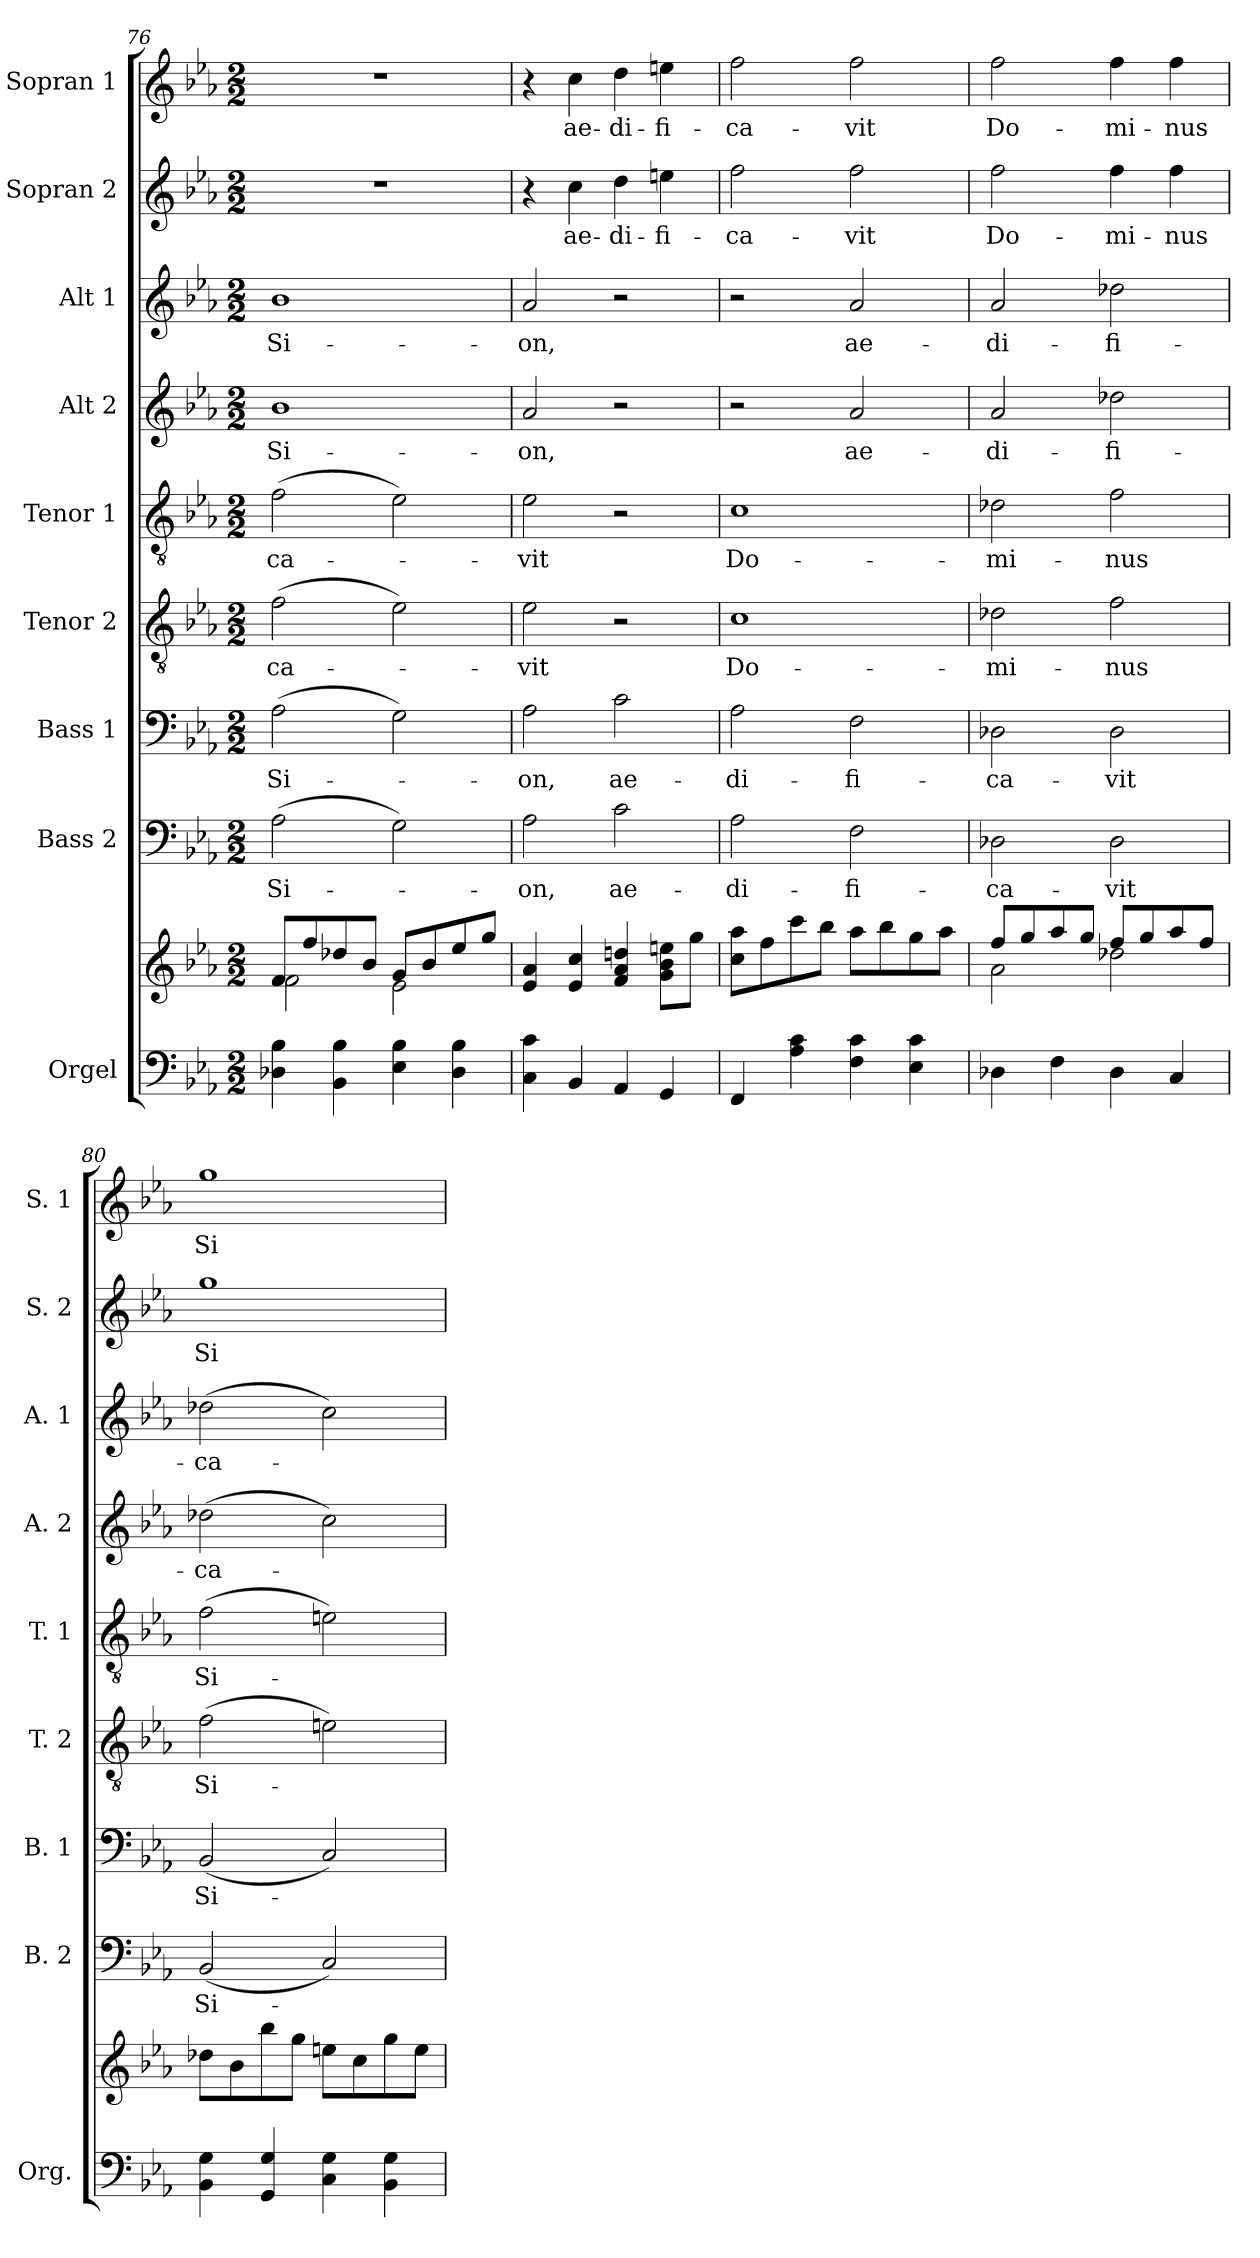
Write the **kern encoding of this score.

**kern	**kern	**kern	**text	**kern	**text	**kern	**text	**kern	**text	**kern	**text	**kern	**text	**kern	**text	**kern	**text
*part9	*part9	*part8	*part8	*part7	*part7	*part6	*part6	*part5	*part5	*part4	*part4	*part3	*part3	*part2	*part2	*part1	*part1
*staff10	*staff9	*staff8	*staff8	*staff7	*staff7	*staff6	*staff6	*staff5	*staff5	*staff4	*staff4	*staff3	*staff3	*staff2	*staff2	*staff1	*staff1
*I"Orgel	*	*I"Bass 2	*	*I"Bass 1	*	*I"Tenor 2	*	*I"Tenor 1	*	*I"Alt 2	*	*I"Alt 1	*	*I"Sopran 2	*	*I"Sopran 1	*
*I'Org.	*	*I'B. 2	*	*I'B. 1	*	*I'T. 2	*	*I'T. 1	*	*I'A. 2	*	*I'A. 1	*	*I'S. 2	*	*I'S. 1	*
*clefF4	*clefG2	*clefF4	*	*clefF4	*	*clefGv2	*	*clefGv2	*	*clefG2	*	*clefG2	*	*clefG2	*	*clefG2	*
*k[b-e-a-]	*k[b-e-a-]	*k[b-e-a-]	*	*k[b-e-a-]	*	*k[b-e-a-]	*	*k[b-e-a-]	*	*k[b-e-a-]	*	*k[b-e-a-]	*	*k[b-e-a-]	*	*k[b-e-a-]	*
*E-:	*E-:	*E-:	*	*E-:	*	*E-:	*	*E-:	*	*E-:	*	*E-:	*	*E-:	*	*E-:	*
*M2/2	*M2/2	*M2/2	*	*M2/2	*	*M2/2	*	*M2/2	*	*M2/2	*	*M2/2	*	*M2/2	*	*M2/2	*
=76	=76	=76	=76	=76	=76	=76	=76	=76	=76	=76	=76	=76	=76	=76	=76	=76	=76
*	*^	*	*	*	*	*	*	*	*	*	*	*	*	*	*	*	*
!	!	!	!	!LO:LY:b	!	!LO:LY:b	!	!LO:LY:b	!	!LO:LY:b	!	!LO:LY:b	!	!LO:LY:b	!	!	!	!
4D-X\ 4B-\	8f/L	2f\	(>2A-\	Si-	(>2A-\	Si-	(>2f\	-ca-	(>2f\	-ca-	1b-	Si-	1b-	Si-	1r	.	1r	.
.	8ff/	.	.	.	.	.	.	.	.	.	.	.	.	.	.	.	.	.
4BB-\ 4B-\	8dd-X/	.	.	.	.	.	.	.	.	.	.	.	.	.	.	.	.	.
.	8b-/J	.	.	.	.	.	.	.	.	.	.	.	.	.	.	.	.	.
4E-\ 4B-\	8g/L	2e-\	2G\)	.	2G\)	.	2e-\)	.	2e-\)	.	.	.	.	.	.	.	.	.
.	8b-/	.	.	.	.	.	.	.	.	.	.	.	.	.	.	.	.	.
4D-\ 4B-\	8ee-/	.	.	.	.	.	.	.	.	.	.	.	.	.	.	.	.	.
.	8gg/J	.	.	.	.	.	.	.	.	.	.	.	.	.	.	.	.	.
*	*v	*v	*	*	*	*	*	*	*	*	*	*	*	*	*	*	*	*
=77	=77	=77	=77	=77	=77	=77	=77	=77	=77	=77	=77	=77	=77	=77	=77	=77	=77
!	!	!	!LO:LY:b	!	!LO:LY:b	!	!LO:LY:b	!	!LO:LY:b	!	!LO:LY:b	!	!LO:LY:b	!	!	!	!
4C\ 4c\	4e-/ 4a-/	2A-\	-on,	2A-\	-on,	2e-\	-vit	2e-\	-vit	2a-/	-on,	2a-/	-on,	4r	.	4r	.
!	!	!	!	!	!	!	!	!	!	!	!	!	!	!	!LO:LY:b	!	!LO:LY:b
4BB-/	4e-/ 4cc/	.	.	.	.	.	.	.	.	.	.	.	.	4cc\	ae-	4cc\	ae-
!	!	!	!LO:LY:b	!	!LO:LY:b	!	!	!	!	!	!	!	!	!	!LO:LY:b	!	!LO:LY:b
4AA-/	4f/ 4a-/ 4ddn/	2c\	ae-	2c\	ae-	2r	.	2r	.	2r	.	2r	.	4dd\	-di-	4dd\	-di-
!	!	!	!	!	!	!	!	!	!	!	!	!	!	!	!LO:LY:b	!	!LO:LY:b
4GG/	8g\ 8b-\ 8een\L	.	.	.	.	.	.	.	.	.	.	.	.	4een\	-fi-	4een\	-fi-
.	8gg\J	.	.	.	.	.	.	.	.	.	.	.	.	.	.	.	.
=78	=78	=78	=78	=78	=78	=78	=78	=78	=78	=78	=78	=78	=78	=78	=78	=78	=78
!	!	!	!LO:LY:b	!	!LO:LY:b	!	!LO:LY:b	!	!LO:LY:b	!	!	!	!	!	!LO:LY:b	!	!LO:LY:b
4FF/	8cc\ 8aa-\L	2A-\	-di-	2A-\	-di-	1c	Do-	1c	Do-	2r	.	2r	.	2ff\	-ca-	2ff\	-ca-
.	8ff\	.	.	.	.	.	.	.	.	.	.	.	.	.	.	.	.
4A-\ 4c\	8ccc\	.	.	.	.	.	.	.	.	.	.	.	.	.	.	.	.
.	8bb-\J	.	.	.	.	.	.	.	.	.	.	.	.	.	.	.	.
!	!	!	!LO:LY:b	!	!LO:LY:b	!	!	!	!	!	!LO:LY:b	!	!LO:LY:b	!	!LO:LY:b	!	!LO:LY:b
4F\ 4c\	8aa-\L	2F\	-fi-	2F\	-fi-	.	.	.	.	2a-/	ae-	2a-/	ae-	2ff\	-vit	2ff\	-vit
.	8bb-\	.	.	.	.	.	.	.	.	.	.	.	.	.	.	.	.
4E-\ 4c\	8gg\	.	.	.	.	.	.	.	.	.	.	.	.	.	.	.	.
.	8aa-\J	.	.	.	.	.	.	.	.	.	.	.	.	.	.	.	.
=79	=79	=79	=79	=79	=79	=79	=79	=79	=79	=79	=79	=79	=79	=79	=79	=79	=79
*	*^	*	*	*	*	*	*	*	*	*	*	*	*	*	*	*	*
!	!	!	!	!LO:LY:b	!	!LO:LY:b	!	!LO:LY:b	!	!LO:LY:b	!	!LO:LY:b	!	!LO:LY:b	!	!LO:LY:b	!	!LO:LY:b
4D-X\	8ff/L	2a-\	2D-X\	-ca-	2D-X\	-ca-	2d-X\	-mi-	2d-X\	-mi-	2a-/	-di-	2a-/	-di-	2ff\	Do-	2ff\	Do-
.	8gg/	.	.	.	.	.	.	.	.	.	.	.	.	.	.	.	.	.
4F\	8aa-/	.	.	.	.	.	.	.	.	.	.	.	.	.	.	.	.	.
.	8gg/J	.	.	.	.	.	.	.	.	.	.	.	.	.	.	.	.	.
!	!	!	!	!LO:LY:b	!	!LO:LY:b	!	!LO:LY:b	!	!LO:LY:b	!	!LO:LY:b	!	!LO:LY:b	!	!LO:LY:b	!	!LO:LY:b
4D-\	8ff/L	2dd-X\	2D-\	-vit	2D-\	-vit	2f\	-nus	2f\	-nus	2dd-X\	-fi-	2dd-X\	-fi-	4ff\	-mi-	4ff\	-mi-
.	8gg/	.	.	.	.	.	.	.	.	.	.	.	.	.	.	.	.	.
!	!	!	!	!	!	!	!	!	!	!	!	!	!	!	!	!LO:LY:b	!	!LO:LY:b
4C/	8aa-/	.	.	.	.	.	.	.	.	.	.	.	.	.	4ff\	-nus	4ff\	-nus
.	8ff/J	.	.	.	.	.	.	.	.	.	.	.	.	.	.	.	.	.
*	*v	*v	*	*	*	*	*	*	*	*	*	*	*	*	*	*	*	*
!!LO:LB:g=z
=80	=80	=80	=80	=80	=80	=80	=80	=80	=80	=80	=80	=80	=80	=80	=80	=80	=80
!	!	!	!LO:LY:b	!	!LO:LY:b	!	!LO:LY:b	!	!LO:LY:b	!	!LO:LY:b	!	!LO:LY:b	!	!LO:LY:b	!	!LO:LY:b
4BB-\ 4G\	8dd-X\L	(<2BB-/	Si-	(<2BB-/	Si-	(>2f\	Si-	(>2f\	Si-	(>2dd-X\	-ca-	(>2dd-X\	-ca-	1gg	Si-	1gg	Si-
.	8b-\	.	.	.	.	.	.	.	.	.	.	.	.	.	.	.	.
4GG/ 4G/	8bb-\	.	.	.	.	.	.	.	.	.	.	.	.	.	.	.	.
.	8gg\J	.	.	.	.	.	.	.	.	.	.	.	.	.	.	.	.
4C\ 4G\	8een\L	2C/)	.	2C/)	.	2en\)	.	2en\)	.	2cc\)	.	2cc\)	.	.	.	.	.
.	8cc\	.	.	.	.	.	.	.	.	.	.	.	.	.	.	.	.
4BB-\ 4G\	8gg\	.	.	.	.	.	.	.	.	.	.	.	.	.	.	.	.
.	8ee\J	.	.	.	.	.	.	.	.	.	.	.	.	.	.	.	.
=	=	=	=	=	=	=	=	=	=	=	=	=	=	=	=	=	=
*-	*-	*-	*-	*-	*-	*-	*-	*-	*-	*-	*-	*-	*-	*-	*-	*-	*-
